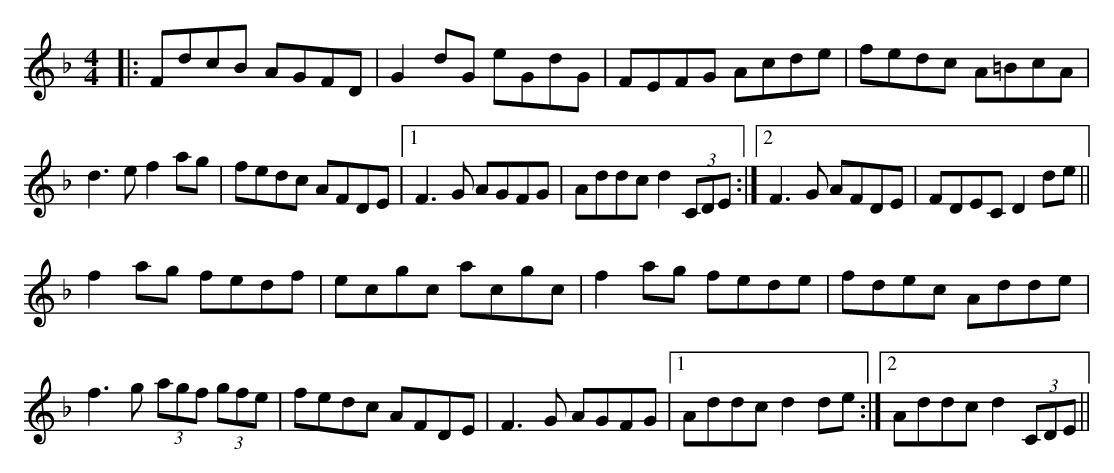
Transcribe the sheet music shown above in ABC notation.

X:1
M:4/4
K:Dmin
|:FdcB AGFD|G2 dG eGdG|FEFG Acde|fedc A=BcA|
d3 e f2 ag|fedc AFDE|1 F3 G AGFG|Addc d2 (3CDE:|2 F3 G AFDE|FDEC D2 de||
f2 ag fedf|ecgc acgc|f2 ag fede|fdec Adde|
f3 g (3agf (3gfe|fedc AFDE|F3 G AGFG|1 Addc d2 de:|2 Addc d2 (3CDE||
